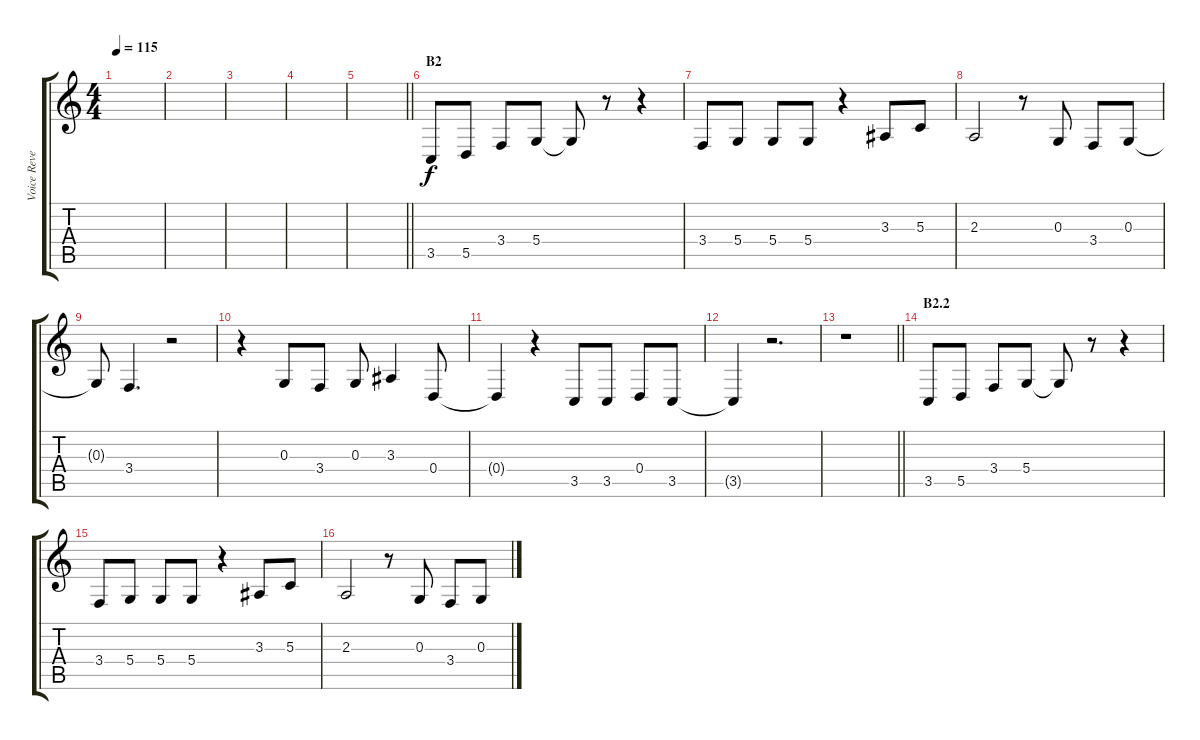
\track ("Voice Reverb" "Voice Reve") {instrument fx5brightness}
\staff {score tabs}
\tuning (E4 B3 G3 D3 A2 E2) {hide}
\ts (4 4)
\tempo 115
\clef g2
\ks c
|
|
|
|
\barLineRight lightlight
|
\section ("" "B2")
3.5.8 5.5.8 3.4.8 5.4.8 5.4{t}.8 r.8 r.4 |
3.4.8 5.4.8 5.4.8 5.4.8 r.4 3.3.8 5.3.8 |
2.3.2 r.8 0.3.8 3.4.8 0.3.8 |
0.3{t}.8 3.4.4{d} r.2 |
r.4 0.3.8 3.4.8 0.3.8 3.3.4 0.4.8 |
0.4{t}.4 r.4 3.5.8 3.5.8 0.4.8 3.5.8 |
3.5{t}.4 r.2{d} |
\barLineRight lightlight
r.1 |
\section ("" "B2.2")
3.5.8 5.5.8 3.4.8 5.4.8 5.4{t}.8 r.8 r.4 |
3.4.8 5.4.8 5.4.8 5.4.8 r.4 3.3.8 5.3.8 |
2.3.2 r.8 0.3.8 3.4.8 0.3.8
